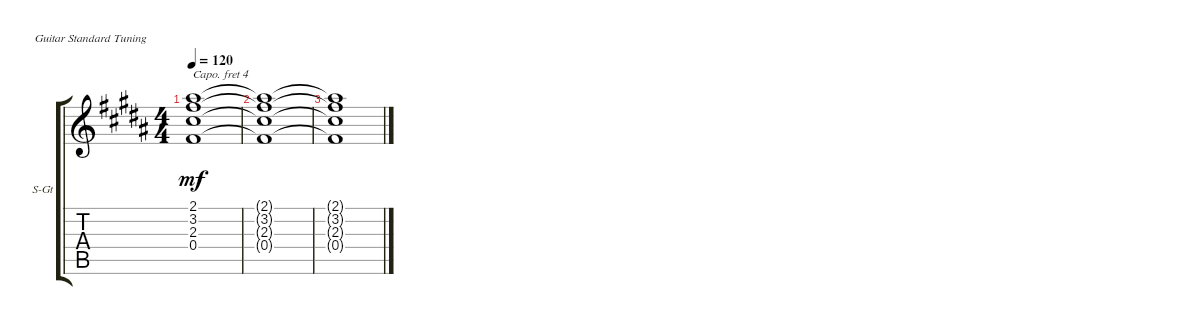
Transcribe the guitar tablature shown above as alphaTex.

\defaultSystemsLayout 4
\bracketExtendMode groupsimilarinstruments
\firstSystemTrackNameOrientation horizontal
\otherSystemsTrackNameOrientation horizontal
\track ("Paul's Guitar" "S-Gt") {instrument acousticguitarsteel}
\staff {score tabs}
\capo 4
\tuning (E4 B3 G3 D3 A2 E2)
\ts (4 4)
\tempo 120
\clef g2
\ks b
(2.1 3.2 2.3 0.4).1{dy mf} |
(2.1{t} 3.2{t} 2.3{t} 0.4{t}).1 |
(2.1{t} 3.2{t} 2.3{t} 0.4{t}).1
